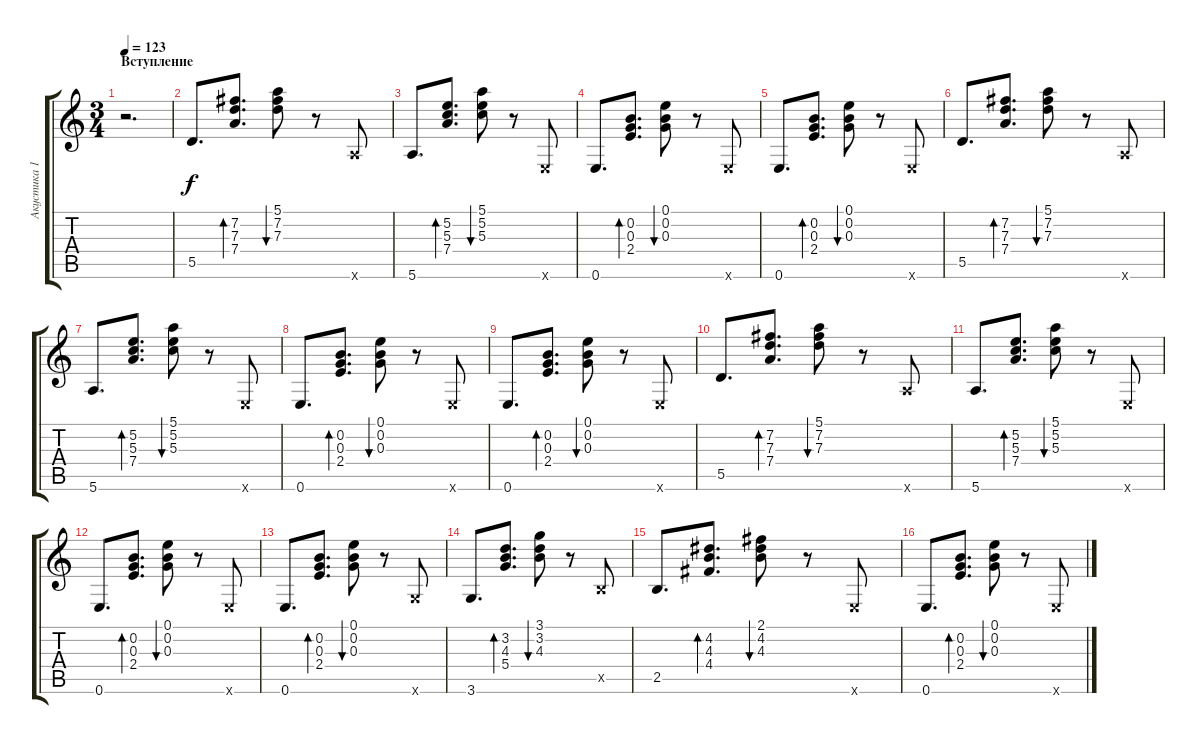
\track ("Акустика 1" "Акустика 1") {instrument acousticguitarsteel}
\staff {score tabs}
\tuning (E4 B3 G3 D3 A2 E2) {hide}
\ts (3 4)
\section ("" "Вступление")
\tempo 123
\clef g2
\ks c
r.2{d dy f instrument acousticguitarsteel} |
5.5.8{d} (7.2 7.3 7.4).8{d bd 480} (5.1 7.2 7.3).8{bu 30} r.8 5.6{x}.8 |
5.6.8{d} (5.2 5.3 7.4).8{d bd 480} (5.1 5.2 5.3).8{bu 30} r.8 0.6{x}.8 |
0.6.8{d} (0.2 0.3 2.4).8{d bd 480} (0.1 0.2 0.3).8{bu 30} r.8 0.6{x}.8 |
0.6.8{d} (0.2 0.3 2.4).8{d bd 480} (0.1 0.2 0.3).8{bu 30} r.8 0.6{x}.8 |
5.5.8{d} (7.2 7.3 7.4).8{d bd 480} (5.1 7.2 7.3).8{bu 30} r.8 5.6{x}.8 |
5.6.8{d} (5.2 5.3 7.4).8{d bd 480} (5.1 5.2 5.3).8{bu 30} r.8 0.6{x}.8 |
0.6.8{d} (0.2 0.3 2.4).8{d bd 480} (0.1 0.2 0.3).8{bu 30} r.8 0.6{x}.8 |
0.6.8{d} (0.2 0.3 2.4).8{d bd 480} (0.1 0.2 0.3).8{bu 30} r.8 0.6{x}.8 |
5.5.8{d} (7.2 7.3 7.4).8{d bd 480} (5.1 7.2 7.3).8{bu 30} r.8 5.6{x}.8 |
5.6.8{d} (5.2 5.3 7.4).8{d bd 480} (5.1 5.2 5.3).8{bu 30} r.8 0.6{x}.8 |
0.6.8{d} (0.2 0.3 2.4).8{d bd 480} (0.1 0.2 0.3).8{bu 30} r.8 0.6{x}.8 |
0.6.8{d} (0.2 0.3 2.4).8{d bd 480} (0.1 0.2 0.3).8{bu 30} r.8 3.6{x}.8 |
3.6.8{d} (3.2 4.3 5.4).8{d bd 480} (3.1 3.2 4.3).8{bu 30} r.8 2.5{x}.8 |
2.5.8{d} (4.2 4.3 4.4).8{d bd 480} (2.1 4.2 4.3).8{bu 30} r.8 0.6{x}.8 |
0.6.8{d} (0.2 0.3 2.4).8{d bd 480} (0.1 0.2 0.3).8{bu 30} r.8 0.6{x}.8
